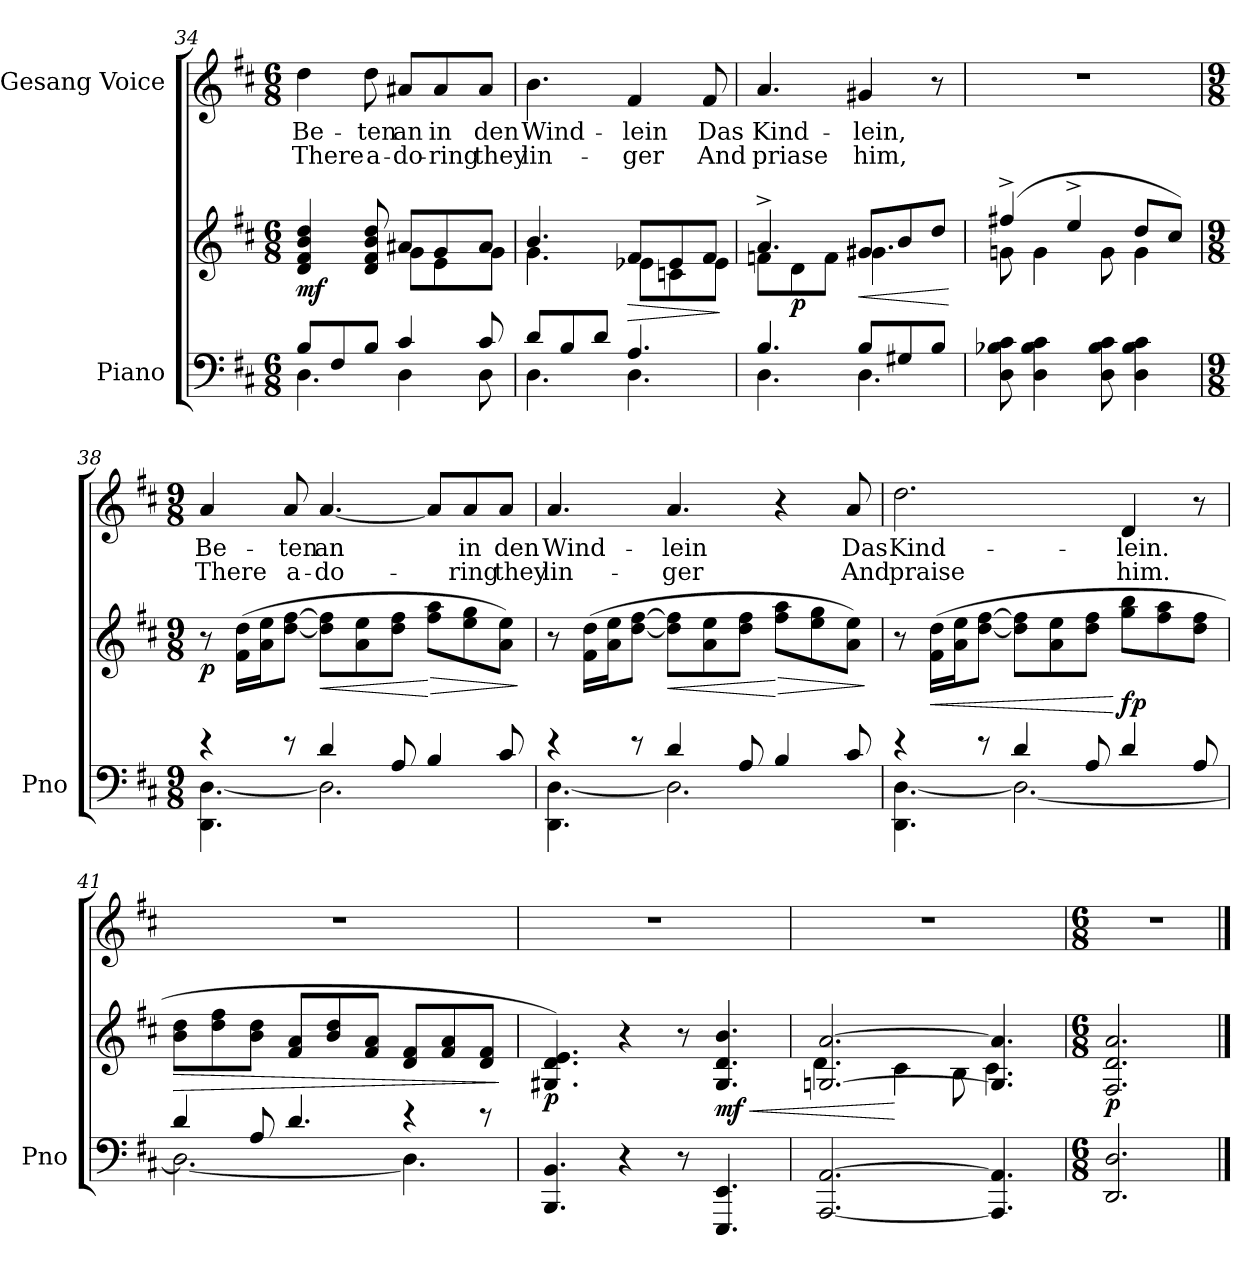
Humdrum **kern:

**kern	**kern	**dynam	**kern	**text	**text
*part2	*part2	*part2	*part1	*part1	*part1
*staff3	*staff2	*staff2/3	*staff1	*staff1	*staff1
*I"Piano	*	*	*I"Gesang Voice	*	*
*I'Pno	*	*	*	*	*
*clefF4	*clefG2	*	*clefG2	*	*
*k[f#c#]	*k[f#c#]	*	*k[f#c#]	*	*
*M6/8	*M6/8	*	*M6/8	*	*
=34	=34	=34	=34	=34	=34
*^	*^	*	*	*	*
!	!	!	!	!LO:DY:b	!	!	!
8B/L	4.D\	4d/ 4f#/ 4b/ 4dd/	4.ryy	mf	4dd\	Be-	There
8F#/	.	.	.	.	.	.	.
8B/J	.	8d/ 8f#/ 8b/ 8dd/	.	.	8dd\	-ten	a-
4c#/	4D\	8a#X/L	8g\L	.	8a#X/L	an	-do-
.	.	8g/	8e\	.	8a#/	in	-ring
8c#/	8D\	8a#/J	8g\J	.	8a#/J	den	they
=35	=35	=35	=35	=35	=35	=35	=35
8d/L	4.D\	4.b/	4.g\	.	4.b\	Wind-	lin-
8B/	.	.	.	.	.	.	.
8d/J	.	.	.	.	.	.	.
!	!	!	!	!LO:HP:b	!	!	!
4.A/	4.D\	8f#/L	8e-X\L	>	4f#/	-lein	-ger
.	.	8e-/	8cn\	.	.	.	.
.	.	8f#/J	8e-\J	.	8f#/	Das	And
*v	*v	*	*	*	*	*	*
*	*v	*v	*	*	*	*
.	.	]	.	.	.
=36	=36	=36	=36	=36	=36
*^	*^	*	*	*	*
4.B/	4.D\	4.a^/	8fn\L	.	4.a/	Kind-	priase
!	!	!	!	!LO:DY:b	!	!	!
.	.	.	8d\	p	.	.	.
.	.	.	8f\J	.	.	.	.
!	!	!	!	!LO:HP:b	!	!	!
8B/L	4.D\	8g#X/L	4.g#\	<	4g#X/	-lein,	him,
8G#X/	.	8b/	.	.	.	.	.
8B/J	.	8dd/J	.	.	8r	.	.
*v	*v	*	*	*	*	*	*
*	*v	*v	*	*	*	*
.	.	[	.	.	.
=37	=37	=37	=37	=37	=37
*	*^	*	*	*	*
8D\ 8B-X\ 8c#\	(4ff#X^/	8gn\	.	2.r	.	.
4D\ 4B-\ 4c#\	.	4g\	.	.	.	.
.	4ee^/	.	.	.	.	.
8D\ 8B-\ 8c#\	.	8g\	.	.	.	.
4D\ 4B-\ 4c#\	8dd/L	4g\	.	.	.	.
.	8cc#/J)	.	.	.	.	.
*	*v	*v	*	*	*	*
=38	=38	=38	=38	=38	=38
*M9/8	*M9/8	*	*M9/8	*	*
*^	*	*	*	*	*
!	!	!	!LO:DY:b	!	!	!
4r	4.DD\ [4.D\	8r	p	4a/	Be-	There
.	.	(16f#\ 16dd\LL	.	.	.	.
.	.	16a\ 16ee\J	.	.	.	.
8r	.	[8dd\ [8ff#\J	.	8a/	-ten	a-
!	!	!	!LO:HP:b	!	!	!
4d/	2.D\]	8dd\] 8ff#\]L	<	[4.a/	an	-do-
.	.	8a\ 8ee\	.	.	.	.
8A/	.	8dd\ 8ff#\J	.	.	.	.
!	!	!	!LO:HP:n=1:b	!	!	!
4B/	.	8ff#\ 8aa\L	[ >	8a/L]	.	.
.	.	8ee\ 8gg\	.	8a/	in	-ring
8c#/	.	8a\ 8ee\J)	.	8a/J	den	they
*v	*v	*	*	*	*	*
.	.	]	.	.	.
=39	=39	=39	=39	=39	=39
*^	*	*	*	*	*
4r	4.DD\ [4.D\	8r	.	4.a/	Wind-	lin-
.	.	(16f#\ 16dd\LL	.	.	.	.
.	.	16a\ 16ee\J	.	.	.	.
8r	.	[8dd\ [8ff#\J	.	.	.	.
!	!	!	!LO:HP:b	!	!	!
4d/	2.D\]	8dd\] 8ff#\]L	<	4.a/	-lein	-ger
.	.	8a\ 8ee\	.	.	.	.
8A/	.	8dd\ 8ff#\J	.	.	.	.
!	!	!	!LO:HP:n=1:b	!	!	!
4B/	.	8ff#\ 8aa\L	[ >	4r	.	.
.	.	8ee\ 8gg\	.	.	.	.
8c#/	.	8a\ 8ee\J)	.	8a/	Das	And
*v	*v	*	*	*	*	*
.	.	]	.	.	.
=40	=40	=40	=40	=40	=40
*^	*	*	*	*	*
4r	4.DD\ [4.D\	8r	.	2.dd\	Kind-	praise
!	!	!	!LO:HP:b	!	!	!
.	.	(16f#\ 16dd\LL	<	.	.	.
.	.	16a\ 16ee\J	.	.	.	.
8r	.	[8dd\ [8ff#\J	.	.	.	.
4d/	2.D\_	8dd\] 8ff#\]L	.	.	.	.
.	.	8a\ 8ee\	.	.	.	.
8A/	.	8dd\ 8ff#\J	.	.	.	.
!	!	!	!LO:DY:n=1:b	!	!	!
4d/	.	8gg\ 8bb\L	[ fp	4d/	-lein.	him.
.	.	8ff#\ 8aa\	.	.	.	.
8A/	.	8dd\ 8ff#\J	.	8r	.	.
=41	=41	=41	=41	=41	=41	=41
!	!	!	!LO:HP:b	!	!	!
4d/	2.D\_	8b\ 8dd\L	>	8%9r	.	.
.	.	8dd\ 8ff#\	.	.	.	.
8A/	.	8b\ 8dd\J	.	.	.	.
4.d/	.	8f#/ 8a/L	.	.	.	.
.	.	8b/ 8dd/	.	.	.	.
.	.	8f#/ 8a/J	.	.	.	.
4r	4.D\]	8d/ 8f#/L	.	.	.	.
.	.	8f#/ 8a/	.	.	.	.
8r	.	8d/ 8f#/J	.	.	.	.
*v	*v	*	*	*	*	*
.	.	]	.	.	.
=42	=42	=42	=42	=42	=42
!	!	!LO:DY:b	!	!	!
4.BBB/ 4.BB/	4.G#X/ 4.d/ 4.e/)	p	8%9r	.	.
4r	4r	.	.	.	.
8r	8r	.	.	.	.
!	!	!LO:HP:b	!	!	!
!	!	!LO:DY:n=1:b	!	!	!
4.EEE/ 4.EE/	4.G#/ 4.d/ 4.b/	< mf	.	.	.
=43	=43	=43	=43	=43	=43
*	*^	*	*	*	*
[2.AAA/ [2.AA/	[<2.Gn/ [2.a/	4.d\	.	8%9r	.	.
.	.	4c#\	[	.	.	.
.	.	8B\	.	.	.	.
4.AAA/] 4.AA/]	4.G/] 4.a/]	4.c#\	.	.	.	.
*	*v	*v	*	*	*	*
=44	=44	=44	=44	=44	=44
*M6/8	*M6/8	*	*M6/8	*	*
*	*^	*	*	*	*
!	!	!	!LO:DY:b	!	!	!
*	*v	*v	*	*	*	*
2.DD/ 2.D/	2.F#/ 2.d/ 2.a/	p	2.r	.	.
==	==	==	==	==	==
*-	*-	*-	*-	*-	*-
